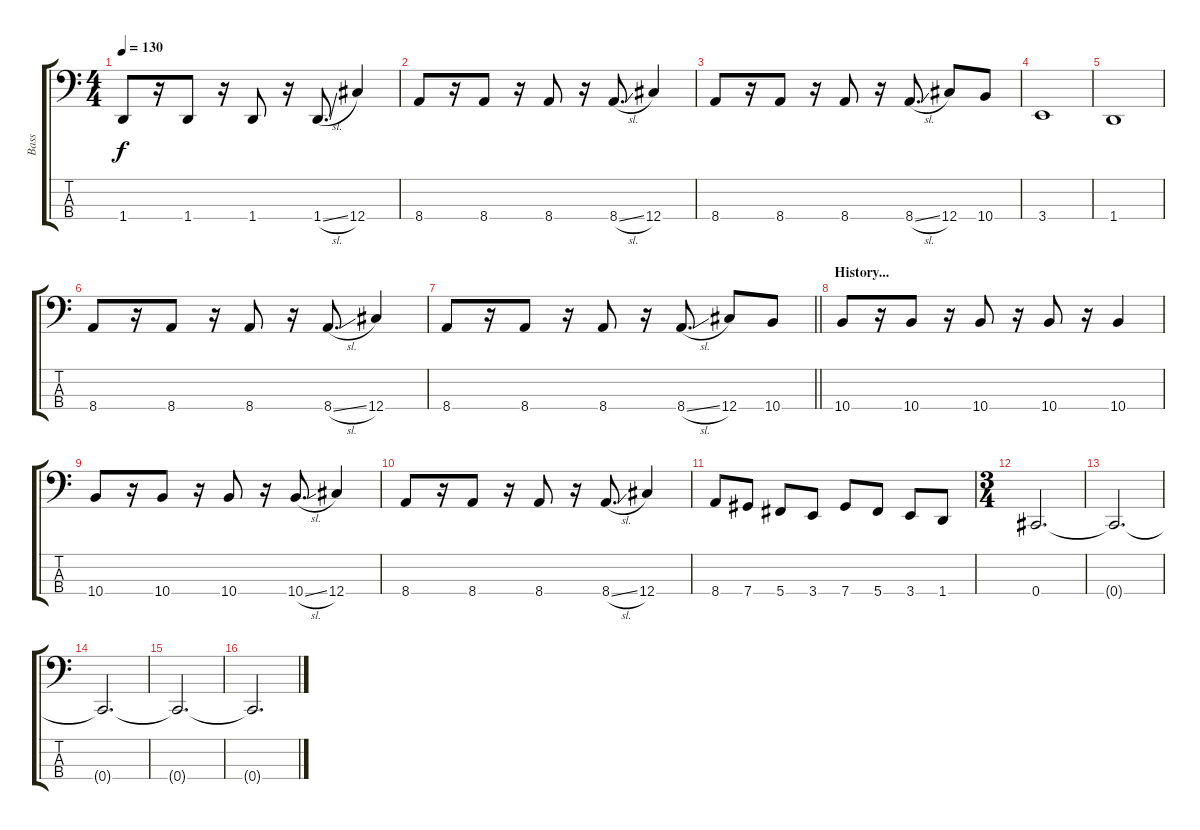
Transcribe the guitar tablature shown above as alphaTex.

\track ("Bass" "Bass") {instrument electricbasspick}
\staff {score tabs}
\tuning (Gb2 Db2 Ab1 Db1) {hide}
\ts (4 4)
\tempo 130
\clef f4
\ks c
1.4.8{dy f} r.16 1.4.8 r.16 1.4.8 r.16 1.4{sl}.8{d} 12.4.4 |
8.4.8 r.16 8.4.8 r.16 8.4.8 r.16 8.4{sl}.8{d} 12.4.4 |
8.4.8 r.16 8.4.8 r.16 8.4.8 r.16 8.4{sl}.8{d} 12.4.8 10.4.8 |
3.4.1 |
1.4.1 |
8.4.8 r.16 8.4.8 r.16 8.4.8 r.16 8.4{sl}.8{d} 12.4.4 |
\barLineRight lightlight
8.4.8 r.16 8.4.8 r.16 8.4.8 r.16 8.4{sl}.8{d} 12.4.8 10.4.8 |
\section ("" "History...")
10.4.8 r.16 10.4.8 r.16 10.4.8 r.16 10.4.8 r.16 10.4.4 |
10.4.8 r.16 10.4.8 r.16 10.4.8 r.16 10.4{sl}.8{d} 12.4.4 |
8.4.8 r.16 8.4.8 r.16 8.4.8 r.16 8.4{sl}.8{d} 12.4.4 |
8.4.8 7.4.8 5.4.8 3.4.8 7.4.8 5.4.8 3.4.8 1.4.8 |
\ts (3 4)
0.4.2{d} |
0.4{t}.2{d} |
0.4{t}.2{d} |
0.4{t}.2{d} |
0.4{t}.2{d}
